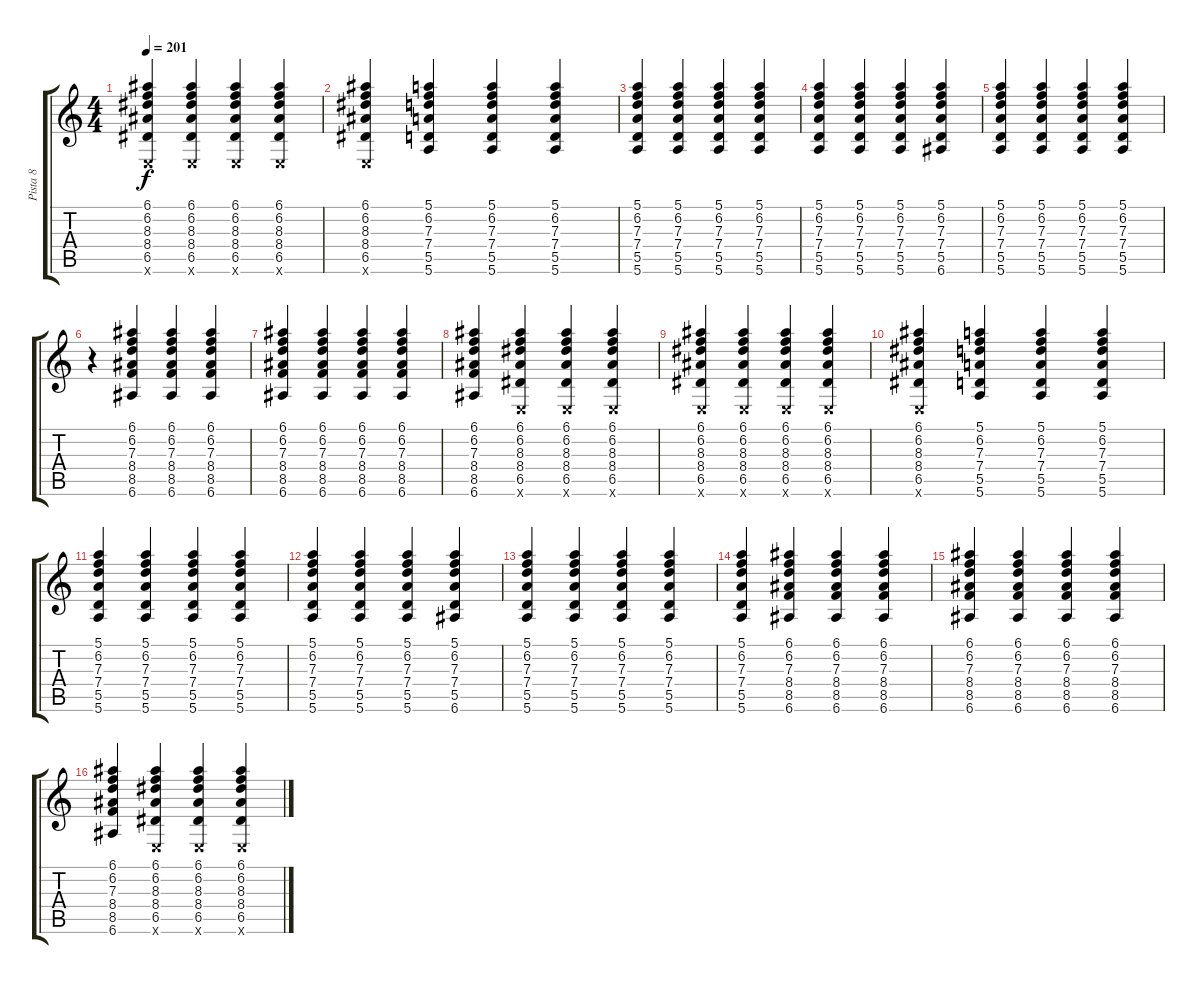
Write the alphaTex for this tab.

\track ("Pista 8" "Pista 8") {solo instrument electricguitarclean}
\staff {score tabs}
\tuning (E4 B3 G3 D3 A2 E2) {hide}
\ts (4 4)
\tempo 201
\clef g2
\ks c
(6.1 6.2 8.3 8.4 6.5 0.6{x}).4{dy f} (6.1 6.2 8.3 8.4 6.5 0.6{x}).4 (6.1 6.2 8.3 8.4 6.5 0.6{x}).4 (6.1 6.2 8.3 8.4 6.5 0.6{x}).4 |
(6.1 6.2 8.3 8.4 6.5 0.6{x}).4 (5.1 6.2 7.3 7.4 5.5 5.6).4 (5.1 6.2 7.3 7.4 5.5 5.6).4 (5.1 6.2 7.3 7.4 5.5 5.6).4 |
(5.1 6.2 7.3 7.4 5.5 5.6).4 (5.1 6.2 7.3 7.4 5.5 5.6).4 (5.1 6.2 7.3 7.4 5.5 5.6).4 (5.1 6.2 7.3 7.4 5.5 5.6).4 |
(5.1 6.2 7.3 7.4 5.5 5.6).4 (5.1 6.2 7.3 7.4 5.5 5.6).4 (5.1 6.2 7.3 7.4 5.5 5.6).4 (5.1 6.2 7.3 7.4 5.5 6.6).4 |
(5.1 6.2 7.3 7.4 5.5 5.6).4 (5.1 6.2 7.3 7.4 5.5 5.6).4 (5.1 6.2 7.3 7.4 5.5 5.6).4 (5.1 6.2 7.3 7.4 5.5 5.6).4 |
r.4 (6.1 6.2 7.3 8.4 8.5 6.6).4{volume 3 instrument electricguitarclean} (6.1 6.2 7.3 8.4 8.5 6.6).4 (6.1 6.2 7.3 8.4 8.5 6.6).4 |
(6.1 6.2 7.3 8.4 8.5 6.6).4 (6.1 6.2 7.3 8.4 8.5 6.6).4 (6.1 6.2 7.3 8.4 8.5 6.6).4 (6.1 6.2 7.3 8.4 8.5 6.6).4 |
(6.1 6.2 7.3 8.4 8.5 6.6).4 (6.1 6.2 8.3 8.4 6.5 0.6{x}).4 (6.1 6.2 8.3 8.4 6.5 0.6{x}).4 (6.1 6.2 8.3 8.4 6.5 0.6{x}).4 |
(6.1 6.2 8.3 8.4 6.5 0.6{x}).4 (6.1 6.2 8.3 8.4 6.5 0.6{x}).4 (6.1 6.2 8.3 8.4 6.5 0.6{x}).4 (6.1 6.2 8.3 8.4 6.5 0.6{x}).4 |
(6.1 6.2 8.3 8.4 6.5 0.6{x}).4 (5.1 6.2 7.3 7.4 5.5 5.6).4 (5.1 6.2 7.3 7.4 5.5 5.6).4 (5.1 6.2 7.3 7.4 5.5 5.6).4 |
(5.1 6.2 7.3 7.4 5.5 5.6).4 (5.1 6.2 7.3 7.4 5.5 5.6).4 (5.1 6.2 7.3 7.4 5.5 5.6).4 (5.1 6.2 7.3 7.4 5.5 5.6).4 |
(5.1 6.2 7.3 7.4 5.5 5.6).4 (5.1 6.2 7.3 7.4 5.5 5.6).4 (5.1 6.2 7.3 7.4 5.5 5.6).4 (5.1 6.2 7.3 7.4 5.5 6.6).4 |
(5.1 6.2 7.3 7.4 5.5 5.6).4 (5.1 6.2 7.3 7.4 5.5 5.6).4 (5.1 6.2 7.3 7.4 5.5 5.6).4 (5.1 6.2 7.3 7.4 5.5 5.6).4 |
(5.1 6.2 7.3 7.4 5.5 5.6).4 (6.1 6.2 7.3 8.4 8.5 6.6).4 (6.1 6.2 7.3 8.4 8.5 6.6).4 (6.1 6.2 7.3 8.4 8.5 6.6).4 |
(6.1 6.2 7.3 8.4 8.5 6.6).4 (6.1 6.2 7.3 8.4 8.5 6.6).4 (6.1 6.2 7.3 8.4 8.5 6.6).4 (6.1 6.2 7.3 8.4 8.5 6.6).4 |
(6.1 6.2 7.3 8.4 8.5 6.6).4 (6.1 6.2 8.3 8.4 6.5 0.6{x}).4 (6.1 6.2 8.3 8.4 6.5 0.6{x}).4 (6.1 6.2 8.3 8.4 6.5 0.6{x}).4
